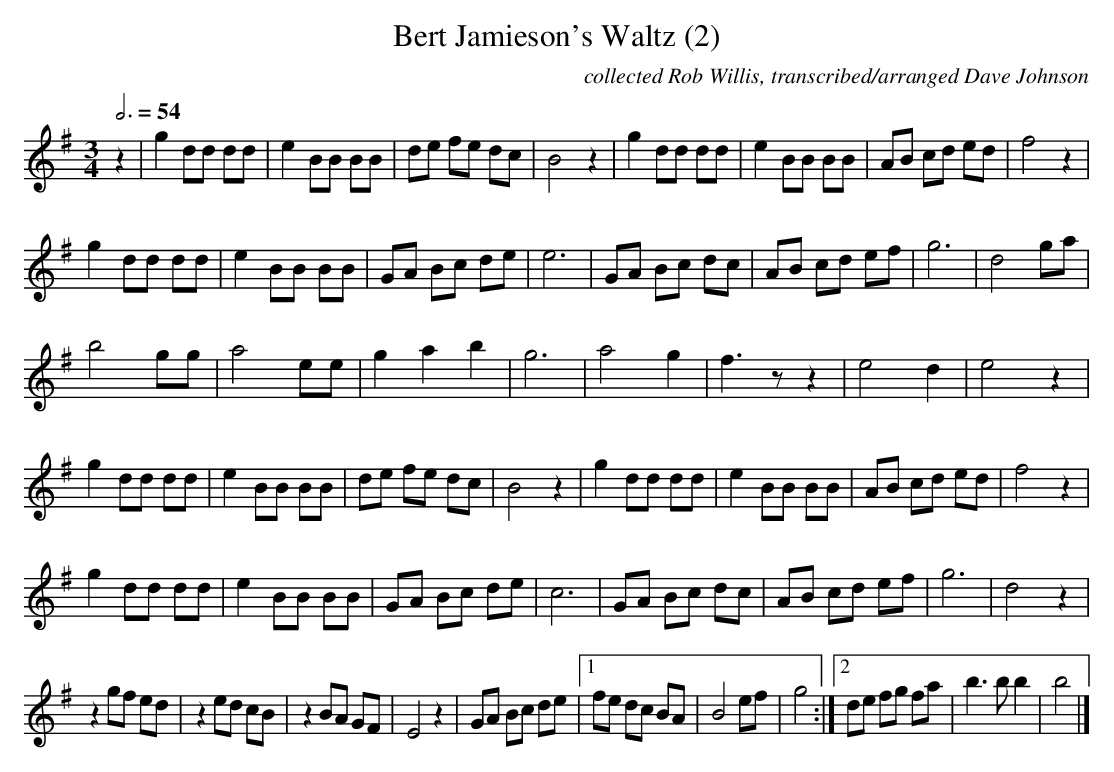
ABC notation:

X:1
T:Bert Jamieson's Waltz (2)
M:3/4
L:1/4
C:collected Rob Willis, transcribed/arranged Dave Johnson
Q:3/4=54
K:Gmaj
z|gd/2d/2 d/2d/2|eB/2B/2 B/2B/2|d/2e/2 f/2e/2 d/2c/2|B2z|gd/2d/2 d/2d/2|eB/2B/2 B/2B/2|A/2B/2 c/2d/2 e/2d/2|f2z|
gd/2d/2 d/2d/2|eB/2B/2 B/2B/2|G/2A/2 B/2c/2 d/2e/2|e3|G/2A/2 B/2c/2 d/2c/2|A/2B/2 c/2d/2 e/2f/2|g3|d2g/2a/2|
b2g/2g/2|a2e/2e/2|gab|g3|a2g|f>zz|e2d|e2z|
gd/2d/2 d/2d/2|eB/2B/2 B/2B/2|d/2e/2 f/2e/2 d/2c/2|B2z|gd/2d/2 d/2d/2|eB/2B/2 B/2B/2|A/2B/2 c/2d/2 e/2d/2|f2z|
gd/2d/2 d/2d/2|eB/2B/2 B/2B/2|G/2A/2 B/2c/2 d/2e/2|c3|G/2A/2 B/2c/2 d/2c/2|A/2B/2 c/2d/2 e/2f/2|g3|d2z|
zg/2f/2 e/2d/2|ze/2d/2 c/2B/2|zB/2A/2 G/2F/2|E2z|G/2A/2 B/2c/2 d/2e/2|1f/2e/2 d/2c/2 B/2A/2|B2e/2f/2|g2:|2d/2e/2 f/2g/2 f/2a/2|b>bb|b2|]
